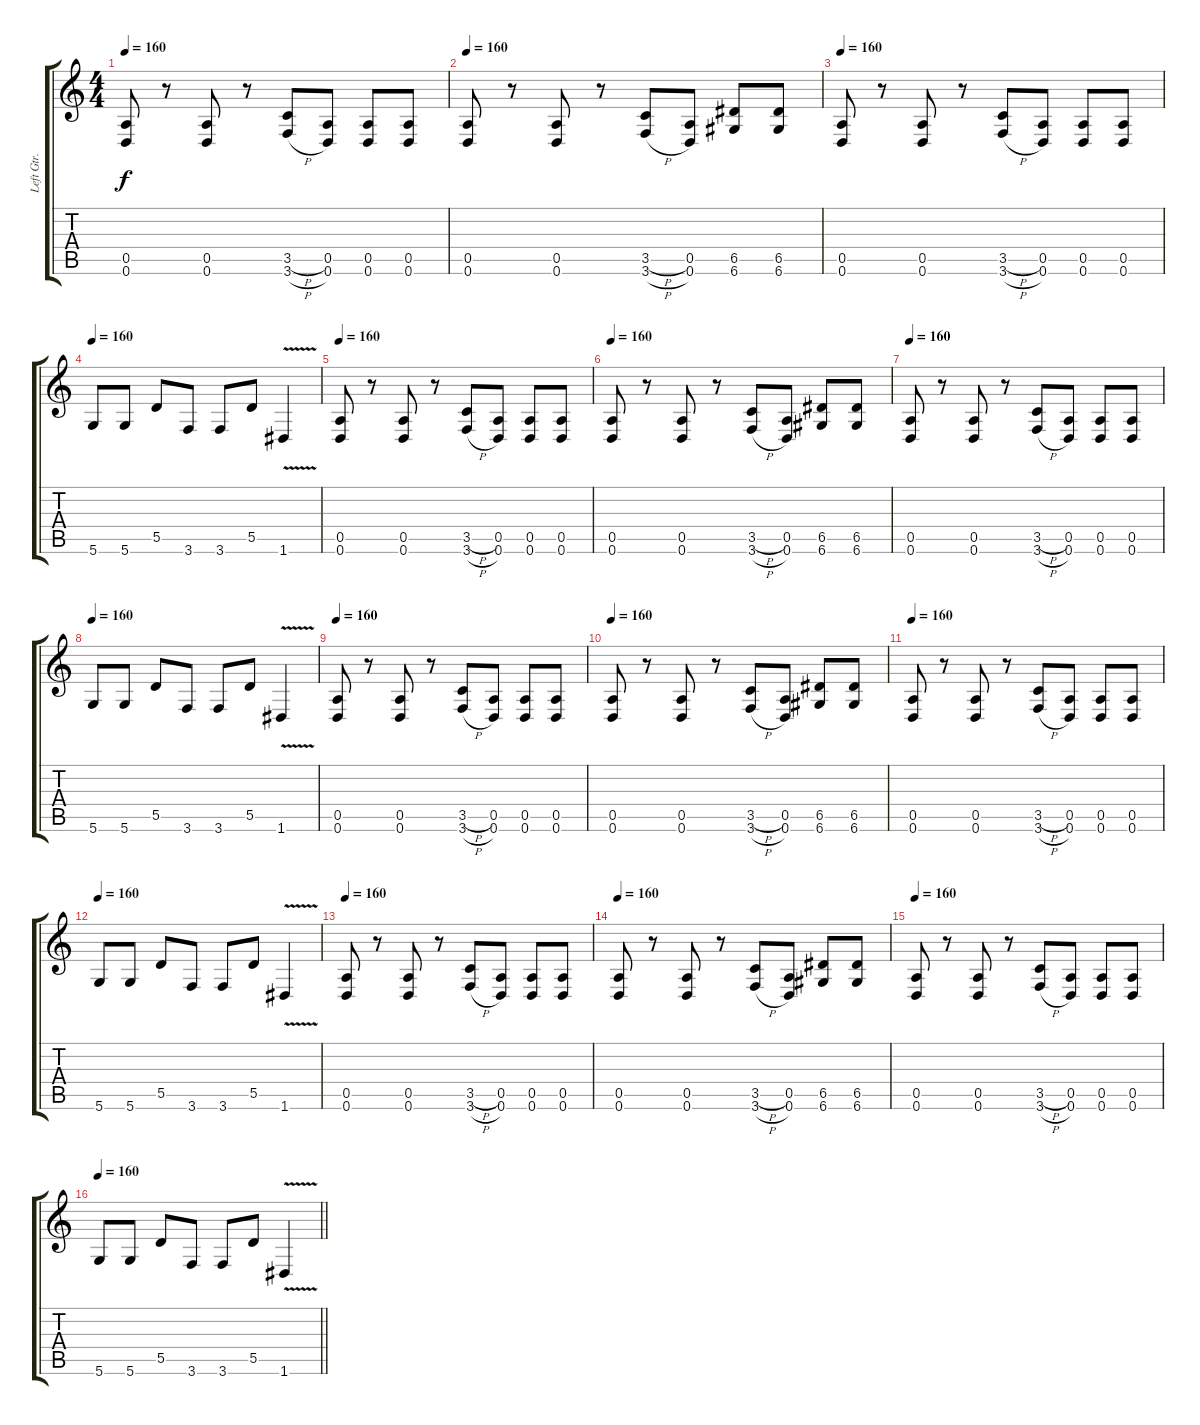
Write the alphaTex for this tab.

\track ("Left Gtr. Janne" "Left Gtr. ") {instrument distortionguitar}
\staff {score tabs}
\tuning (E4 B3 G3 D3 A2 D2) {hide}
\ts (4 4)
\tempo 160
\clef g2
\ks c
(0.5 0.6).8{dy f} r.8 (0.5 0.6).8 r.8 (3.5{h} 3.6{h}).8 (0.5 0.6).8 (0.5 0.6).8 (0.5 0.6).8 |
\tempo 160
(0.5 0.6).8 r.8 (0.5 0.6).8 r.8 (3.5{h} 3.6{h}).8 (0.5 0.6).8 (6.5 6.6).8 (6.5 6.6).8 |
\tempo 160
(0.5 0.6).8 r.8 (0.5 0.6).8 r.8 (3.5{h} 3.6{h}).8 (0.5 0.6).8 (0.5 0.6).8 (0.5 0.6).8 |
\tempo 160
5.6.8 5.6.8 5.5.8 3.6.8 3.6.8 5.5.8 1.6{v}.4 |
\tempo 160
(0.5 0.6).8 r.8 (0.5 0.6).8 r.8 (3.5{h} 3.6{h}).8 (0.5 0.6).8 (0.5 0.6).8 (0.5 0.6).8 |
\tempo 160
(0.5 0.6).8 r.8 (0.5 0.6).8 r.8 (3.5{h} 3.6{h}).8 (0.5 0.6).8 (6.5 6.6).8 (6.5 6.6).8 |
\tempo 160
(0.5 0.6).8 r.8 (0.5 0.6).8 r.8 (3.5{h} 3.6{h}).8 (0.5 0.6).8 (0.5 0.6).8 (0.5 0.6).8 |
\tempo 160
5.6.8 5.6.8 5.5.8 3.6.8 3.6.8 5.5.8 1.6{v}.4 |
\tempo 160
(0.5 0.6).8 r.8 (0.5 0.6).8 r.8 (3.5{h} 3.6{h}).8 (0.5 0.6).8 (0.5 0.6).8 (0.5 0.6).8 |
\tempo 160
(0.5 0.6).8 r.8 (0.5 0.6).8 r.8 (3.5{h} 3.6{h}).8 (0.5 0.6).8 (6.5 6.6).8 (6.5 6.6).8 |
\tempo 160
(0.5 0.6).8 r.8 (0.5 0.6).8 r.8 (3.5{h} 3.6{h}).8 (0.5 0.6).8 (0.5 0.6).8 (0.5 0.6).8 |
\tempo 160
5.6.8 5.6.8 5.5.8 3.6.8 3.6.8 5.5.8 1.6{v}.4 |
\tempo 160
(0.5 0.6).8 r.8 (0.5 0.6).8 r.8 (3.5{h} 3.6{h}).8 (0.5 0.6).8 (0.5 0.6).8 (0.5 0.6).8 |
\tempo 160
(0.5 0.6).8 r.8 (0.5 0.6).8 r.8 (3.5{h} 3.6{h}).8 (0.5 0.6).8 (6.5 6.6).8 (6.5 6.6).8 |
\tempo 160
(0.5 0.6).8 r.8 (0.5 0.6).8 r.8 (3.5{h} 3.6{h}).8 (0.5 0.6).8 (0.5 0.6).8 (0.5 0.6).8 |
\tempo 160
\barLineRight lightlight
5.6.8 5.6.8 5.5.8 3.6.8 3.6.8 5.5.8 1.6{v}.4
